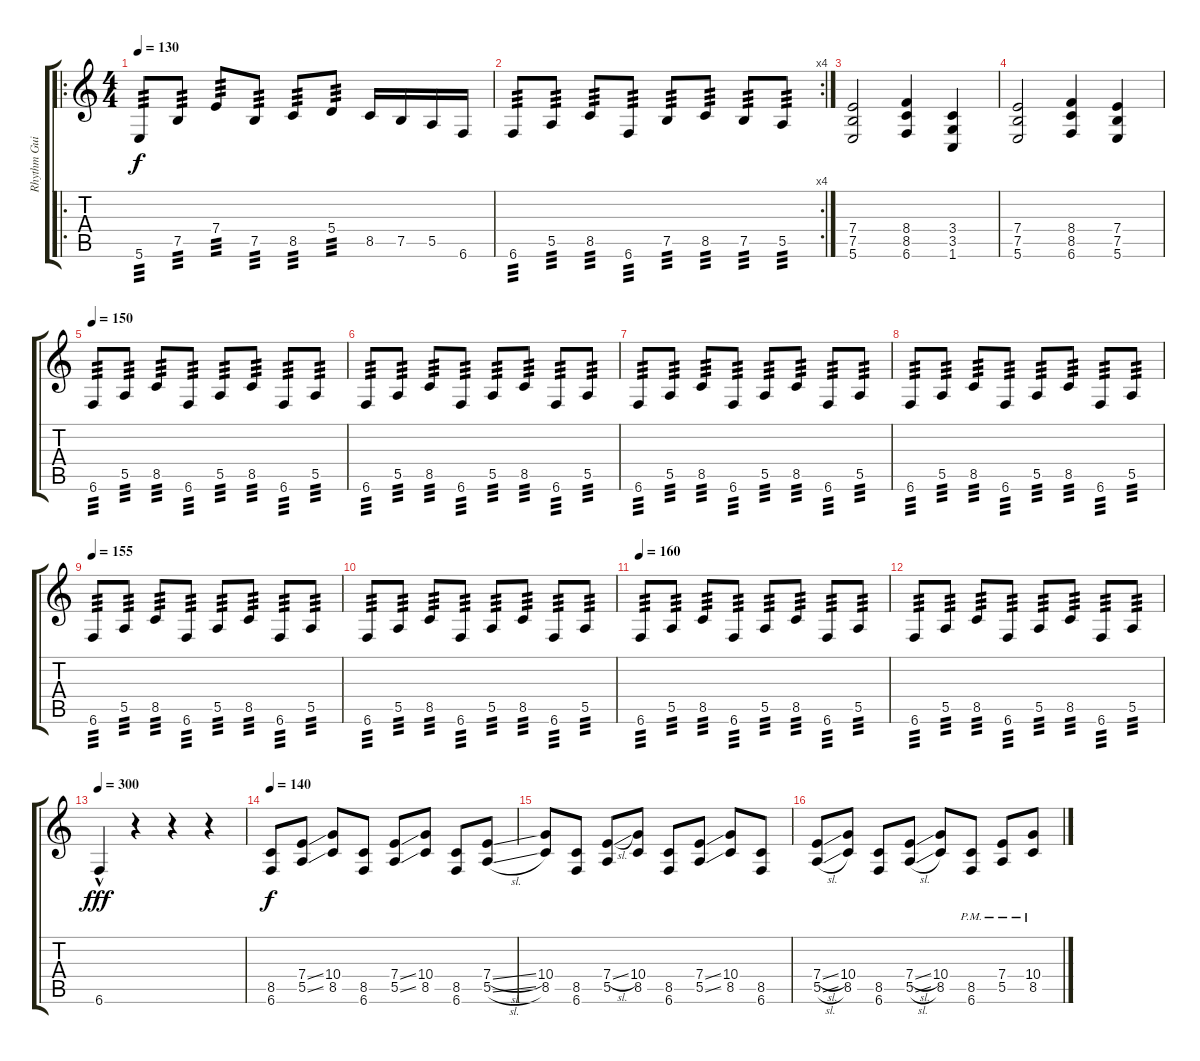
\track ("Rhythm Guitar" "Rhythm Gui") {instrument distortionguitar}
\staff {score tabs}
\tuning (B3 Gb3 D3 A2 E2 B1) {hide}
\ro
\ts (4 4)
\tempo 130
\clef g2
\ks c
5.6.8{tp 3 dy f beam Up} 7.5.8{tp 3 beam Up} 7.4.8{tp 3} 7.5.8{tp 3} 8.5.8{tp 3} 5.4.8{tp 3} 8.5.16 7.5.16 5.5.16 6.6.16 |
\rc 4
6.6.8{tp 3} 5.5.8{tp 3} 8.5.8{tp 3} 6.6.8{tp 3} 7.5.8{tp 3} 8.5.8{tp 3} 7.5.8{tp 3} 5.5.8{tp 3} |
(7.4 7.5 5.6).2 (8.4 8.5 6.6).4 (3.4 3.5 1.6).4 |
(7.4 7.5 5.6).2 (8.4 8.5 6.6).4 (7.4 7.5 5.6).4 |
\tempo 150
6.6.8{tp 3} 5.5.8{tp 3} 8.5.8{tp 3} 6.6.8{tp 3} 5.5.8{tp 3} 8.5.8{tp 3} 6.6.8{tp 3} 5.5.8{tp 3} |
6.6.8{tp 3} 5.5.8{tp 3} 8.5.8{tp 3} 6.6.8{tp 3} 5.5.8{tp 3} 8.5.8{tp 3} 6.6.8{tp 3} 5.5.8{tp 3} |
6.6.8{tp 3} 5.5.8{tp 3} 8.5.8{tp 3} 6.6.8{tp 3} 5.5.8{tp 3} 8.5.8{tp 3} 6.6.8{tp 3} 5.5.8{tp 3} |
6.6.8{tp 3} 5.5.8{tp 3} 8.5.8{tp 3} 6.6.8{tp 3} 5.5.8{tp 3} 8.5.8{tp 3} 6.6.8{tp 3} 5.5.8{tp 3} |
\tempo 155
6.6.8{tp 3} 5.5.8{tp 3} 8.5.8{tp 3} 6.6.8{tp 3} 5.5.8{tp 3} 8.5.8{tp 3} 6.6.8{tp 3} 5.5.8{tp 3} |
6.6.8{tp 3} 5.5.8{tp 3} 8.5.8{tp 3} 6.6.8{tp 3} 5.5.8{tp 3} 8.5.8{tp 3} 6.6.8{tp 3} 5.5.8{tp 3} |
\tempo 160
6.6.8{tp 3} 5.5.8{tp 3} 8.5.8{tp 3} 6.6.8{tp 3} 5.5.8{tp 3} 8.5.8{tp 3} 6.6.8{tp 3} 5.5.8{tp 3} |
6.6.8{tp 3} 5.5.8{tp 3} 8.5.8{tp 3} 6.6.8{tp 3} 5.5.8{tp 3} 8.5.8{tp 3} 6.6.8{tp 3} 5.5.8{tp 3} |
\tempo 300
6.6{hac}.4{dy fff} r.4 r.4 r.4 |
\tempo 140
(8.5 6.6).8{dy f} (7.4{ss} 5.5{ss}).8 (10.4 8.5).8 (8.5 6.6).8 (7.4{ss} 5.5{ss}).8 (10.4 8.5).8 (8.5 6.6).8 (7.4{sl} 5.5{sl}).8 |
(10.4 8.5).8 (8.5 6.6).8 (7.4{sl} 5.5).8 (10.4 8.5).8 (8.5 6.6).8 (7.4{ss} 5.5{ss}).8 (10.4 8.5).8 (8.5 6.6).8 |
(7.4{sl} 5.5{sl}).8 (10.4 8.5).8 (8.5 6.6).8 (7.4{sl} 5.5{sl}).8 (10.4 8.5).8 (8.5{pm} 6.6{pm}).8 (7.4{pm} 5.5{pm}).8 (10.4{pm} 8.5{pm}).8
